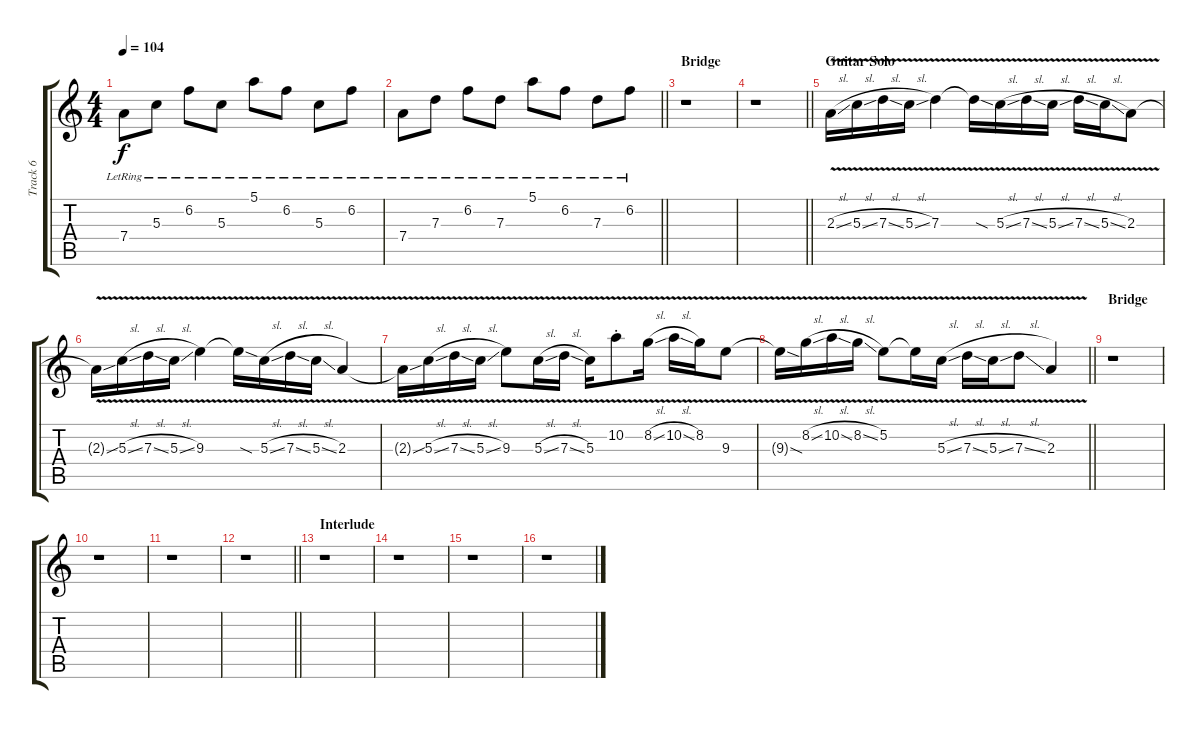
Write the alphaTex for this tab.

\track ("Track 6" "Track 6") {instrument distortionguitar}
\staff {score tabs}
\tuning (E4 B3 G3 D3 A2 E2) {hide}
\ts (4 4)
\tempo 104
\clef g2
\ks c
7.4{lr}.8{dy f} 5.3{lr}.8 6.2{lr}.8 5.3{lr}.8 5.1{lr}.8 6.2{lr}.8 5.3{lr}.8 6.2{lr}.8 |
\barLineRight lightlight
7.4{lr}.8 7.3{lr}.8 6.2{lr}.8 7.3{lr}.8 5.1{lr}.8 6.2{lr}.8 7.3{lr}.8 6.2{lr}.8 |
\section ("" "Bridge")
r.1 |
\barLineRight lightlight
r.1 |
\section ("" "Guitar Solo")
2.3{v sl}.16{volume 11 instrument distortionguitar} 5.3{v sl}.16 7.3{v sl}.16 5.3{v sl}.16 7.3{v}.4 7.3{v sod t}.16 5.3{v sl}.16 7.3{v sl}.16 5.3{v sl}.16 7.3{v sl}.16 5.3{v sl}.16 2.3{v}.8 |
2.3{v sou t}.16 5.3{v sl}.16 7.3{v sl}.16 5.3{v sl}.16 9.3{v}.4 9.3{v sod t}.16 5.3{v sl}.16 7.3{v sl}.16 5.3{v sl}.16 2.3{v}.4 |
2.3{v sou t}.16 5.3{v sl}.16 7.3{v sl}.16 5.3{v sl}.16 9.3{v}.8 5.3{v sl}.16 7.3{v sl}.16 5.3{v}.16 10.2{v st}.8 8.2{v sl}.16 10.2{v sl}.16 8.2{v}.16 9.3{v}.8 |
\barLineRight lightlight
9.3{v sod t}.16 8.2{v sl}.16 10.2{v sl}.16 8.2{v sl}.16 5.2{v}.8 5.2{t}.16 5.3{v sl}.16 7.3{v sl}.16 5.3{v sl}.16 7.3{v sl}.8 2.3{v}.4 |
\section ("" "Bridge")
r.1 |
r.1 |
r.1 |
\barLineRight lightlight
r.1 |
\section ("" "Interlude")
r.1 |
r.1 |
r.1 |
r.1
